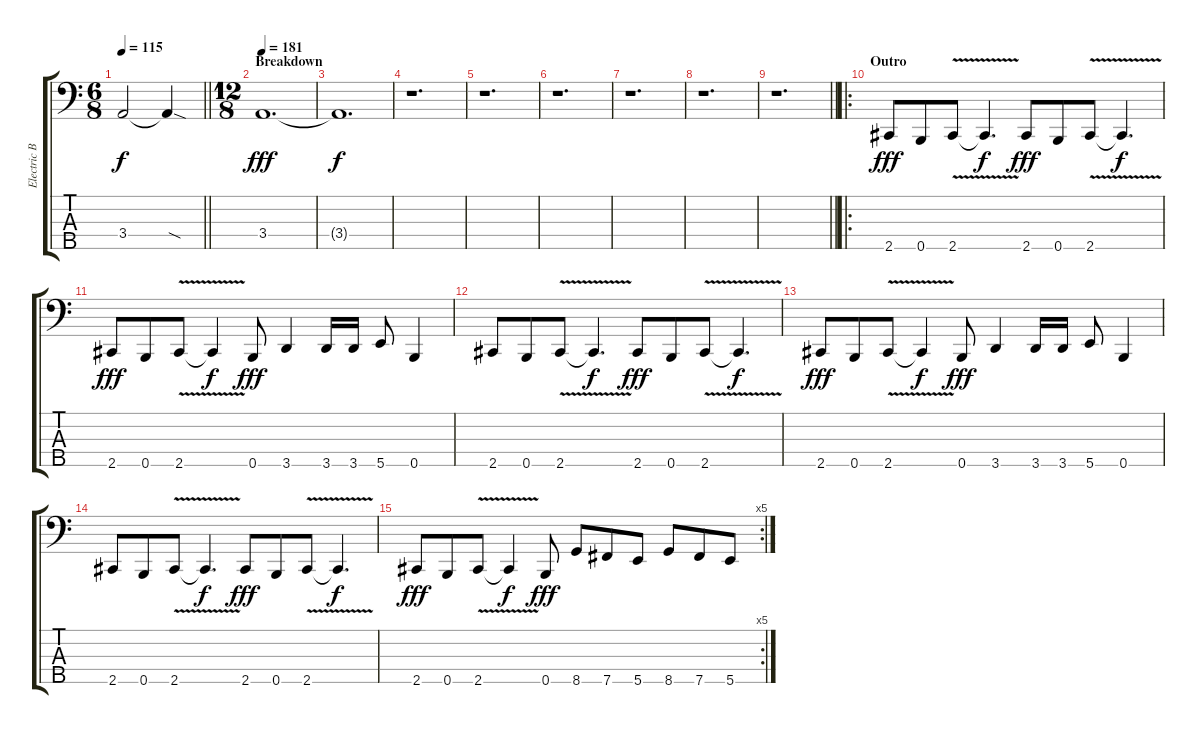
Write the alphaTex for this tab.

\track ("Electric Bass" "Electric B") {instrument electricbassfinger}
\staff {score tabs}
\tuning (A2 E2 B1 Gb1 B0) {hide}
\ts (6 8)
\tempo 115
\clef f4
\barLineRight lightlight
\ks c
3.4{t}.2{dy f} 3.4{sod t}.4 |
\ts (12 8)
\section ("" "Breakdown")
\tempo 181
3.4.1{d dy fff} |
3.4{t}.1{d dy f} |
r.1{d} |
r.1{d} |
r.1{d} |
r.1{d} |
r.1{d} |
\barLineRight lightlight
r.1{d} |
\ro
\section ("" "Outro")
2.5.8{dy fff} 0.5.8 2.5{v}.8 2.5{t}.4{d dy f} 2.5.8{dy fff} 0.5.8 2.5{v}.8 2.5{t}.4{d dy f} |
2.5.8{dy fff} 0.5.8 2.5{v}.8 2.5{t}.4{dy f} 0.5.8{dy fff} 3.5.4 3.5.16 3.5.16 5.5.8 0.5.4 |
2.5.8 0.5.8 2.5{v}.8 2.5{t}.4{d dy f} 2.5.8{dy fff} 0.5.8 2.5{v}.8 2.5{t}.4{d dy f} |
2.5.8{dy fff} 0.5.8 2.5{v}.8 2.5{t}.4{dy f} 0.5.8{dy fff} 3.5.4 3.5.16 3.5.16 5.5.8 0.5.4 |
2.5.8 0.5.8 2.5{v}.8 2.5{t}.4{d dy f} 2.5.8{dy fff} 0.5.8 2.5{v}.8 2.5{t}.4{d dy f} |
\rc 5
2.5.8{dy fff} 0.5.8 2.5{v}.8 2.5{t}.4{dy f} 0.5.8{dy fff} 8.5.8 7.5.8 5.5.8 8.5.8 7.5.8 5.5.8
